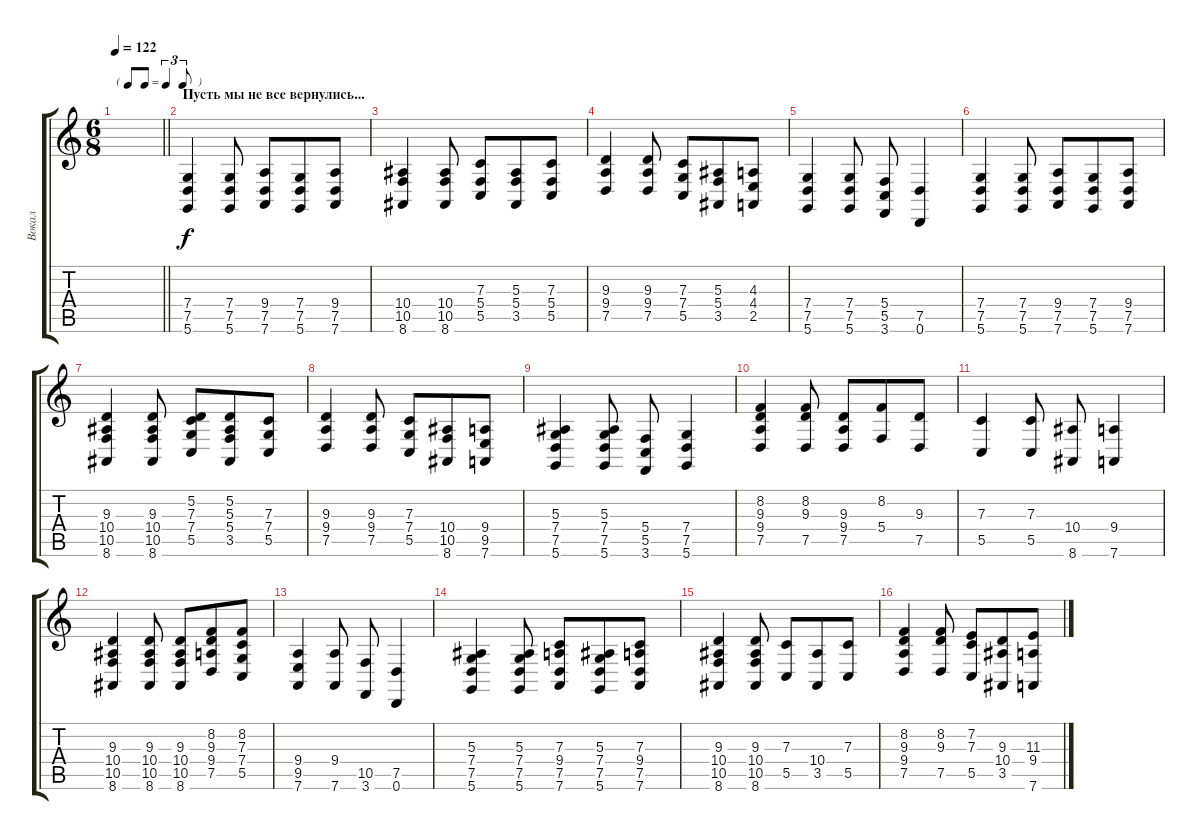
\track ("Вокал" "Вокал") {instrument lead6voice}
\staff {score tabs}
\tuning (D4 A3 F3 C3 G2 D2) {hide}
\ts (6 8)
\tf triplet8th
\tempo 122
\clef g2
\barLineRight lightlight
\ks c
|
\section ("" "Пусть мы не все вернулись...")
(7.4 7.5 5.6).4 (7.4 7.5 5.6).8 (9.4 7.5 7.6).8 (7.4 7.5 5.6).8 (9.4 7.5 7.6).8 |
(10.4 10.5 8.6).4 (10.4 10.5 8.6).8 (7.3 5.4 5.5).8 (5.3 5.4 3.5).8 (7.3 5.4 5.5).8 |
(9.3 9.4 7.5).4 (9.3 9.4 7.5).8 (7.3 7.4 5.5).8 (5.3 5.4 3.5).8 (4.3 4.4 2.5).8 |
(7.4 7.5 5.6).4 (7.4 7.5 5.6).8 (5.4 5.5 3.6).8 (7.5 0.6).4 |
(7.4 7.5 5.6).4 (7.4 7.5 5.6).8 (9.4 7.5 7.6).8 (7.4 7.5 5.6).8 (9.4 7.5 7.6).8 |
(9.3 10.4 10.5 8.6).4 (9.3 10.4 10.5 8.6).8 (5.2 7.3 7.4 5.5).8 (5.2 5.3 5.4 3.5).8 (7.3 7.4 5.5).8 |
(9.3 9.4 7.5).4 (9.3 9.4 7.5).8 (7.3 7.4 5.5).8 (10.4 10.5 8.6).8 (9.4 9.5 7.6).8 |
(5.3 7.4 7.5 5.6).4 (5.3 7.4 7.5 5.6).8 (5.4 5.5 3.6).8 (7.4 7.5 5.6).4 |
(8.2 9.3 9.4 7.5).4 (8.2 9.3 7.5).8 (9.3 9.4 7.5).8 (8.2 5.4).8 (9.3 7.5).8 |
(7.3 5.5).4 (7.3 5.5).8 (10.4 8.6).8 (9.4 7.6).4 |
(9.3 10.4 10.5 8.6).4 (9.3 10.4 10.5 8.6).8 (9.3 10.4 10.5 8.6).8 (8.2 9.3 9.4 7.5).8 (8.2 7.3 7.4 5.5).8 |
(9.4 9.5 7.6).4 (9.4 7.6).8 (10.5 3.6).8 (7.5 0.6).4 |
(5.3 7.4 7.5 5.6).4 (5.3 7.4 7.5 5.6).8 (7.3 9.4 7.5 7.6).8 (5.3 7.4 7.5 5.6).8 (7.3 9.4 7.5 7.6).8 |
(9.3 10.4 10.5 8.6).4 (9.3 10.4 10.5 8.6).8 (7.3 5.5).8 (10.4 3.5).8 (7.3 5.5).8 |
(8.2 9.3 9.4 7.5).4 (8.2 9.3 7.5).8 (7.2 7.3 5.5).8 (9.3 10.4 3.5).8 (11.3 9.4 7.6).8
